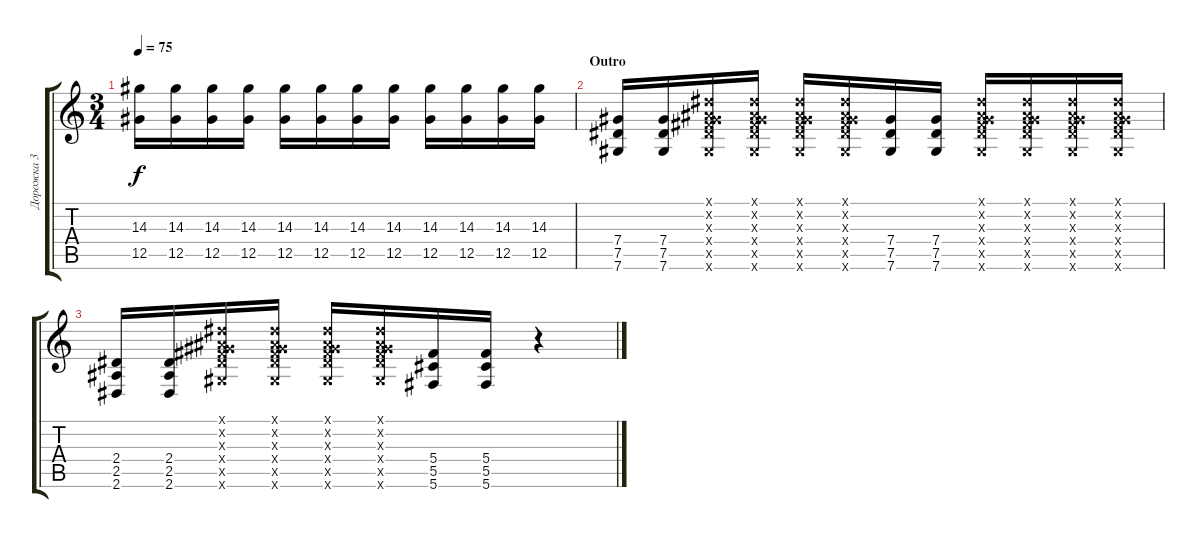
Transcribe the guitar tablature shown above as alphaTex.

\track ("Дорожка 3" "Дорожка 3") {instrument distortionguitar}
\staff {score tabs}
\tuning (Eb4 Bb3 Gb3 Db3 Ab2 Db2) {hide}
\ts (3 4)
\tempo 75
\clef g2
\ks c
(14.3 12.5).16{dy f} (14.3 12.5).16 (14.3 12.5).16 (14.3 12.5).16 (14.3 12.5).16 (14.3 12.5).16 (14.3 12.5).16 (14.3 12.5).16 (14.3 12.5).16 (14.3 12.5).16 (14.3 12.5).16 (14.3 12.5).16 |
\section ("" "Outro")
(7.4 7.5 7.6).16 (7.4 7.5 7.6).16 (0.1{x} 0.2{x} 0.3{x} 7.4{x} 7.5{x} 7.6{x}).16 (0.1{x} 0.2{x} 0.3{x} 7.4{x} 7.5{x} 7.6{x}).16 (0.1{x} 0.2{x} 0.3{x} 7.4{x} 7.5{x} 7.6{x}).16 (0.1{x} 0.2{x} 0.3{x} 7.4{x} 7.5{x} 7.6{x}).16 (7.4 7.5 7.6).16 (7.4 7.5 7.6).16 (0.1{x} 0.2{x} 0.3{x} 7.4{x} 7.5{x} 7.6{x}).16 (0.1{x} 0.2{x} 0.3{x} 7.4{x} 7.5{x} 7.6{x}).16 (0.1{x} 0.2{x} 0.3{x} 7.4{x} 7.5{x} 7.6{x}).16 (0.1{x} 0.2{x} 0.3{x} 7.4{x} 7.5{x} 7.6{x}).16 |
(2.4 2.5 2.6).16 (2.4 2.5 2.6).16 (0.1{x} 0.2{x} 0.3{x} 7.4{x} 7.5{x} 7.6{x}).16 (0.1{x} 0.2{x} 0.3{x} 7.4{x} 7.5{x} 7.6{x}).16 (0.1{x} 0.2{x} 0.3{x} 7.4{x} 7.5{x} 7.6{x}).16 (0.1{x} 0.2{x} 0.3{x} 7.4{x} 7.5{x} 7.6{x}).16 (5.4 5.5 5.6).16 (5.4 5.5 5.6).16 r.4
